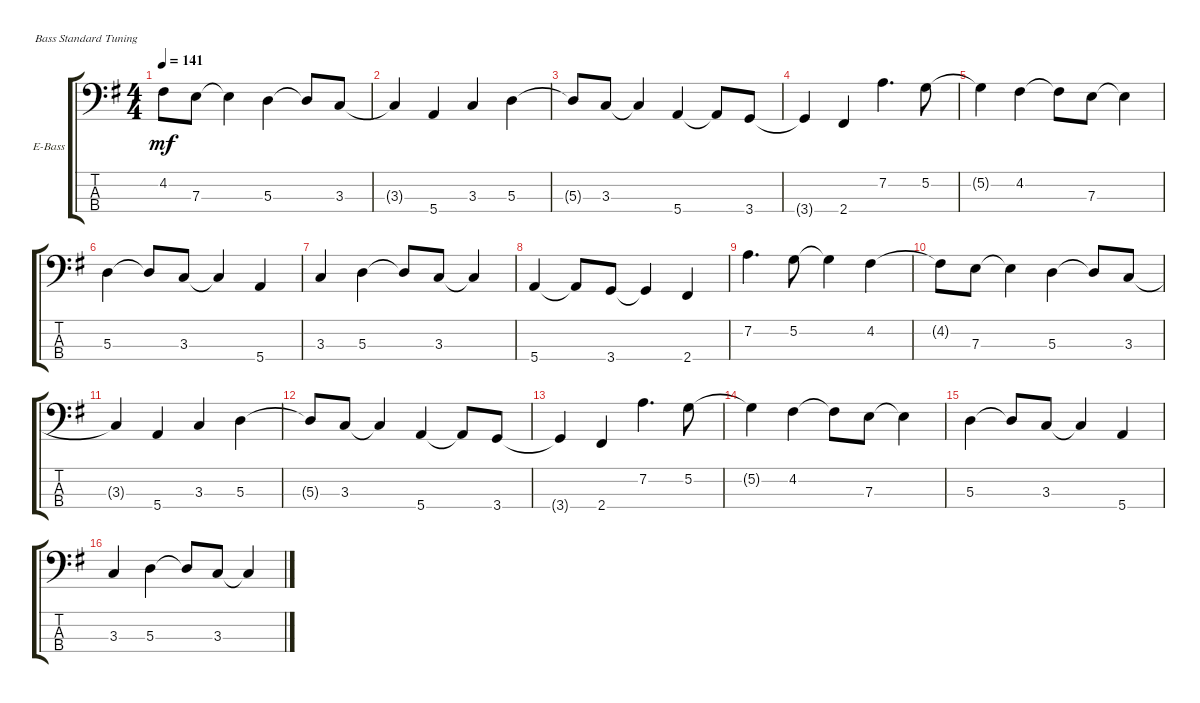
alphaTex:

\defaultSystemsLayout 4
\bracketExtendMode groupsimilarinstruments
\firstSystemTrackNameOrientation horizontal
\otherSystemsTrackNameOrientation horizontal
\track ("Electric Bass" "E-Bass") {instrument electricbassfinger}
\staff {score tabs}
\tuning (G2 D2 A1 E1)
\ts (4 4)
\tempo 141
\clef f4
\ks g
4.2{t}.8{dy mf} 7.3.8 7.3{t}.4 5.3.4 5.3{t}.8 3.3.8 |
3.3{t}.4 5.4.4 3.3.4 5.3.4 |
5.3{t}.8 3.3.8 3.3{t}.4 5.4.4 5.4{t}.8 3.4.8 |
3.4{t}.4 2.4.4 7.2.4{d} 5.2.8 |
5.2{t}.4 4.2.4 4.2{t}.8 7.3.8 7.3{t}.4 |
5.3.4 5.3{t}.8 3.3.8 3.3{t}.4 5.4.4 |
3.3.4 5.3.4 5.3{t}.8 3.3.8 3.3{t}.4 |
5.4.4 5.4{t}.8 3.4.8 3.4{t}.4 2.4.4 |
7.2.4{d} 5.2.8 5.2{t}.4 4.2.4 |
4.2{t}.8 7.3.8 7.3{t}.4 5.3.4 5.3{t}.8 3.3.8 |
3.3{t}.4 5.4.4 3.3.4 5.3.4 |
5.3{t}.8 3.3.8 3.3{t}.4 5.4.4 5.4{t}.8 3.4.8 |
3.4{t}.4 2.4.4 7.2.4{d} 5.2.8 |
5.2{t}.4 4.2.4 4.2{t}.8 7.3.8 7.3{t}.4 |
5.3.4 5.3{t}.8 3.3.8 3.3{t}.4 5.4.4 |
3.3.4 5.3.4 5.3{t}.8 3.3.8 3.3{t}.4
